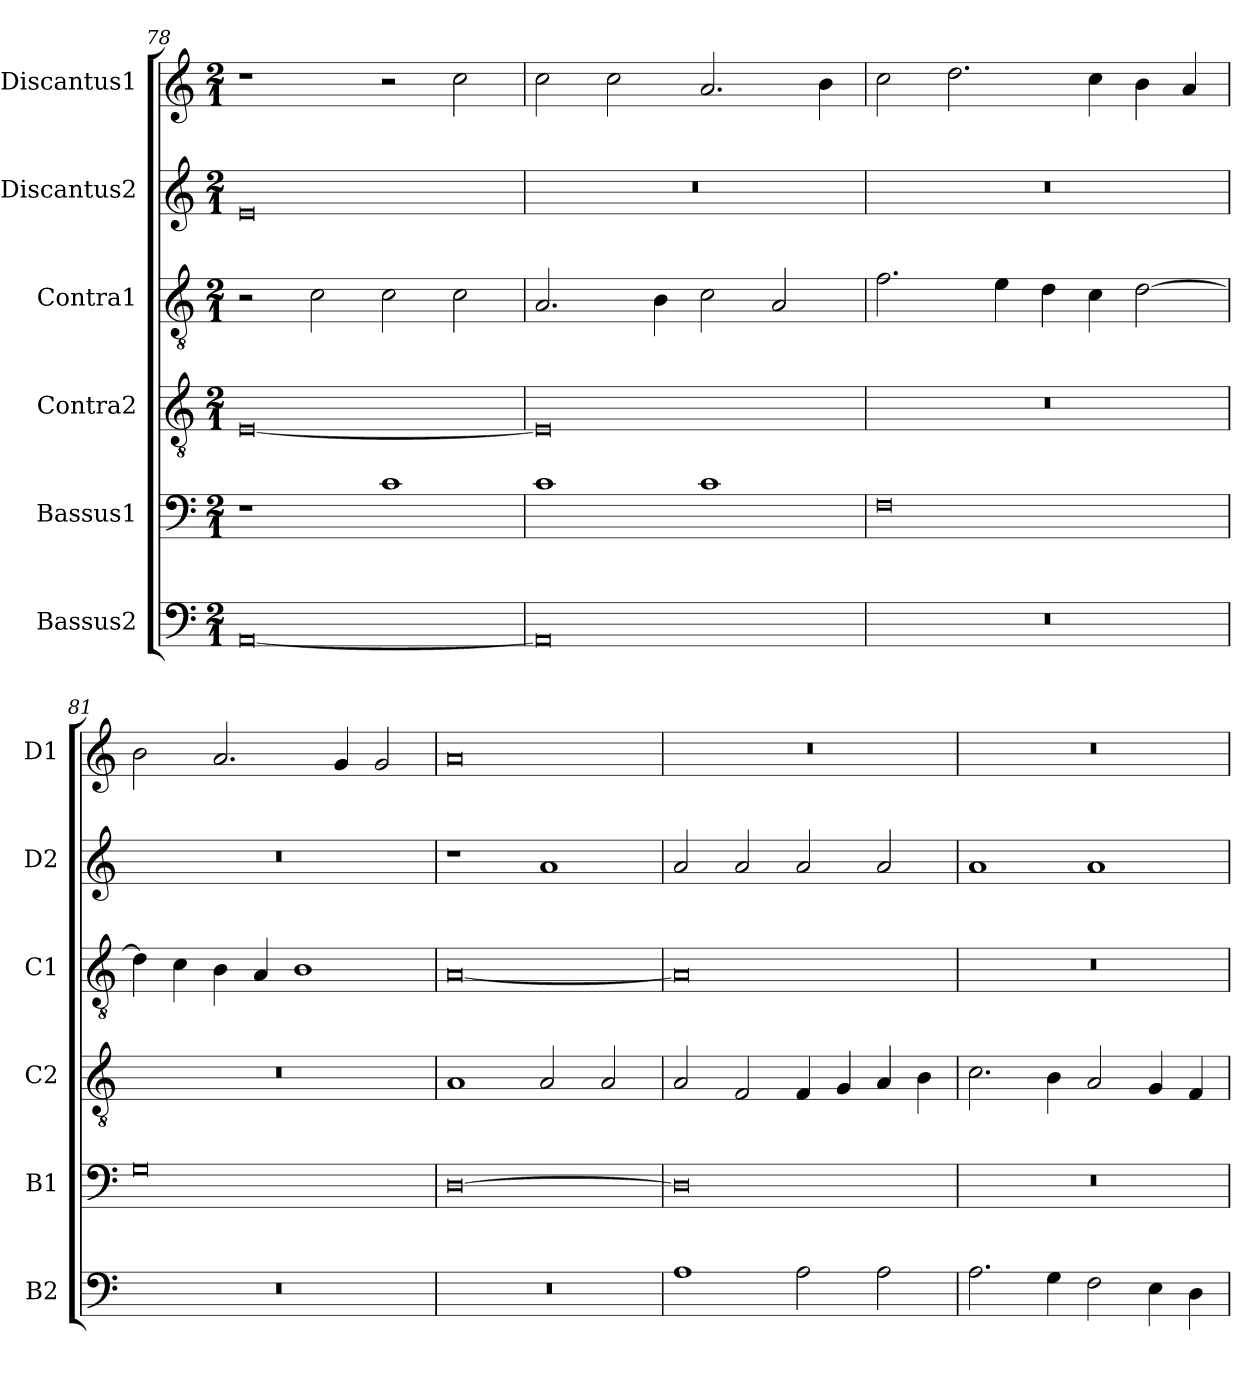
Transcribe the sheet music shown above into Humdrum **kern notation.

**kern	**kern	**kern	**kern	**kern	**kern
*part6	*part5	*part4	*part3	*part2	*part1
*staff6	*staff5	*staff4	*staff3	*staff2	*staff1
*I"Bassus2	*I"Bassus1	*I"Contra2	*I"Contra1	*I"Discantus2	*I"Discantus1
*I'B2	*I'B1	*I'C2	*I'C1	*I'D2	*I'D1
*clefF4	*clefF4	*clefGv2	*clefGv2	*clefG2	*clefG2
*k[]	*k[]	*k[]	*k[]	*k[]	*k[]
*M2/1	*M2/1	*M2/1	*M2/1	*M2/1	*M2/1
=78	=78	=78	=78	=78	=78
[0AA	1r	[0E	2r	0e	1r
.	.	.	2c\	.	.
.	1c	.	2c\	.	2r
.	.	.	2c\	.	2cc\
=79	=79	=79	=79	=79	=79
0AA]	1c	0E]	2.A/	0r	2cc\
.	.	.	.	.	2cc\
.	.	.	4B\	.	.
.	1c	.	2c\	.	2.a/
.	.	.	2A/	.	.
.	.	.	.	.	4b\
=80	=80	=80	=80	=80	=80
0r	0F	0r	2.f\	0r	2cc\
.	.	.	.	.	2.dd\
.	.	.	4e\	.	.
.	.	.	4d\	.	.
.	.	.	4c\	.	4cc\
.	.	.	[2d\	.	4b\
.	.	.	.	.	4a/
=81	=81	=81	=81	=81	=81
0r	0G	0r	4d\]	0r	2b\
.	.	.	4c\	.	.
.	.	.	4B\	.	2.a/
.	.	.	4A/	.	.
.	.	.	1B	.	.
.	.	.	.	.	4g/
.	.	.	.	.	2g/
=82	=82	=82	=82	=82	=82
0r	[0D	1A	[0A	1r	0a
.	.	2A/	.	1a	.
.	.	2A/	.	.	.
=83	=83	=83	=83	=83	=83
1A	0D]	2A/	0A]	2a/	0r
.	.	2F/	.	2a/	.
2A\	.	4F/	.	2a/	.
.	.	4G/	.	.	.
2A\	.	4A/	.	2a/	.
.	.	4B\	.	.	.
=84	=84	=84	=84	=84	=84
2.A\	0r	2.c\	0r	1a	0r
4G\	.	4B\	.	.	.
2F\	.	2A/	.	1a	.
4E\	.	4G/	.	.	.
4D\	.	4F/	.	.	.
=	=	=	=	=	=
*-	*-	*-	*-	*-	*-
